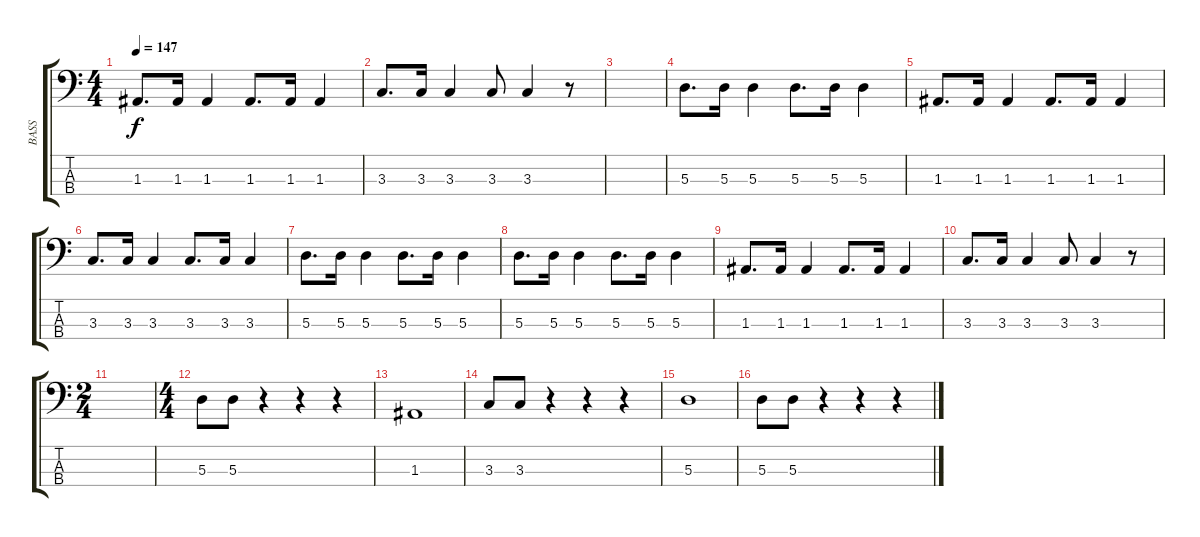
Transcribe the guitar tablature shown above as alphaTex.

\track ("BASS" "BASS") {instrument electricbassfinger}
\staff {score tabs}
\tuning (G2 D2 A1 E1) {hide}
\ts (4 4)
\tempo 147
\clef f4
\ks c
1.3.8{d dy f} 1.3.16 1.3.4 1.3.8{d} 1.3.16 1.3.4 |
3.3.8{d} 3.3.16 3.3.4 3.3.8 3.3.4 r.8 |
|
5.3.8{d} 5.3.16 5.3.4 5.3.8{d} 5.3.16 5.3.4 |
1.3.8{d} 1.3.16 1.3.4 1.3.8{d} 1.3.16 1.3.4 |
3.3.8{d} 3.3.16 3.3.4 3.3.8{d} 3.3.16 3.3.4 |
5.3.8{d} 5.3.16 5.3.4 5.3.8{d} 5.3.16 5.3.4 |
5.3.8{d} 5.3.16 5.3.4 5.3.8{d} 5.3.16 5.3.4 |
1.3.8{d} 1.3.16 1.3.4 1.3.8{d} 1.3.16 1.3.4 |
3.3.8{d} 3.3.16 3.3.4{txt ""} 3.3.8 3.3.4 r.8 |
\ts (2 4)
|
\ts (4 4)
5.3.8{volume 15} 5.3.8 r.4 r.4 r.4 |
1.3.1 |
3.3.8 3.3.8 r.4 r.4 r.4 |
5.3.1 |
5.3.8 5.3.8 r.4 r.4 r.4
